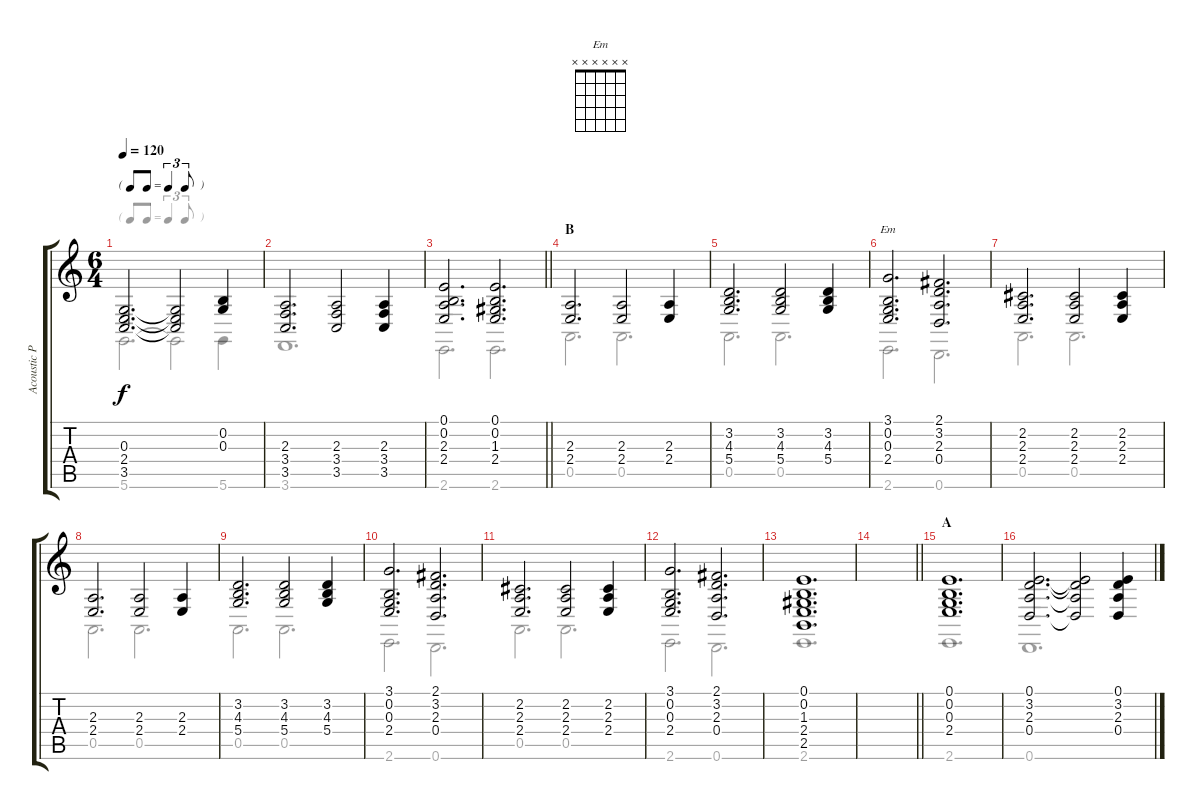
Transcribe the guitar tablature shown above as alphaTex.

\track ("Acoustic Piano" "Acoustic P") {instrument acousticgrandpiano}
\staff {score tabs}
\tuning (E4 B3 G3 D3 A2 D2) {hide}
\chord ("Em" x x x x x x)
\voice
\ts (6 4)
\tf triplet8th
\tempo 120
\clef g2
\ks c
(0.3 2.4 3.5).2{d dy f} (0.3{t} 2.4{t} 3.5{t}).2 (0.2 0.3).4 |
(2.3 3.4 3.5).2{d} (2.3 3.4 3.5).2 (2.3 3.4 3.5).4 |
\barLineRight lightlight
(0.1 0.2 2.3 2.4).2{d} (0.1 0.2 1.3 2.4).2{d} |
\section ("" "B")
(2.3 2.4).2{d} (2.3 2.4).2 (2.3 2.4).4 |
(3.2 4.3 5.4).2{d} (3.2 4.3 5.4).2 (3.2 4.3 5.4).4 |
(3.1 0.2 0.3 2.4).2{d ch "Em"} (2.1 3.2 2.3 0.4).2{d} |
(2.2 2.3 2.4).2{d} (2.2 2.3 2.4).2 (2.2 2.3 2.4).4 |
(2.3 2.4).2{d} (2.3 2.4).2 (2.3 2.4).4 |
(3.2 4.3 5.4).2{d} (3.2 4.3 5.4).2 (3.2 4.3 5.4).4 |
(3.1 0.2 0.3 2.4).2{d} (2.1 3.2 2.3 0.4).2{d} |
(2.2 2.3 2.4).2{d} (2.2 2.3 2.4).2 (2.2 2.3 2.4).4 |
(3.1 0.2 0.3 2.4).2{d} (2.1 3.2 2.3 0.4).2{d} |
(0.1 0.2 1.3 2.4 2.5).1{d} |
\barLineRight lightlight
|
\section ("" "A")
(0.1 0.2 0.3 2.4).1{d} |
(0.1 3.2 2.3 0.4).2{d} (0.1{t} 3.2{t} 2.3{t} 0.4{t}).2 (0.1 3.2 2.3 0.4).4
\voice
\clef g2
\ottava regular
\simile none
\ks c
5.6.2{d dy f} 5.6{t}.2 5.6.4 |
3.6.1{d} |
\barLineRight lightlight
2.6.2{d} 2.6.2{d} |
0.5.2{d} 0.5.2{d} |
0.5.2{d} 0.5.2{d} |
2.6.2{d} 0.6.2{d} |
0.5.2{d} 0.5.2{d} |
0.5.2{d} 0.5.2{d} |
0.5.2{d} 0.5.2{d} |
2.6.2{d} 0.6.2{d} |
0.5.2{d} 0.5.2{d} |
2.6.2{d} 0.6.2{d} |
2.6.1{d} |
\barLineRight lightlight
|
2.6.1{d} |
0.6.1{d}
